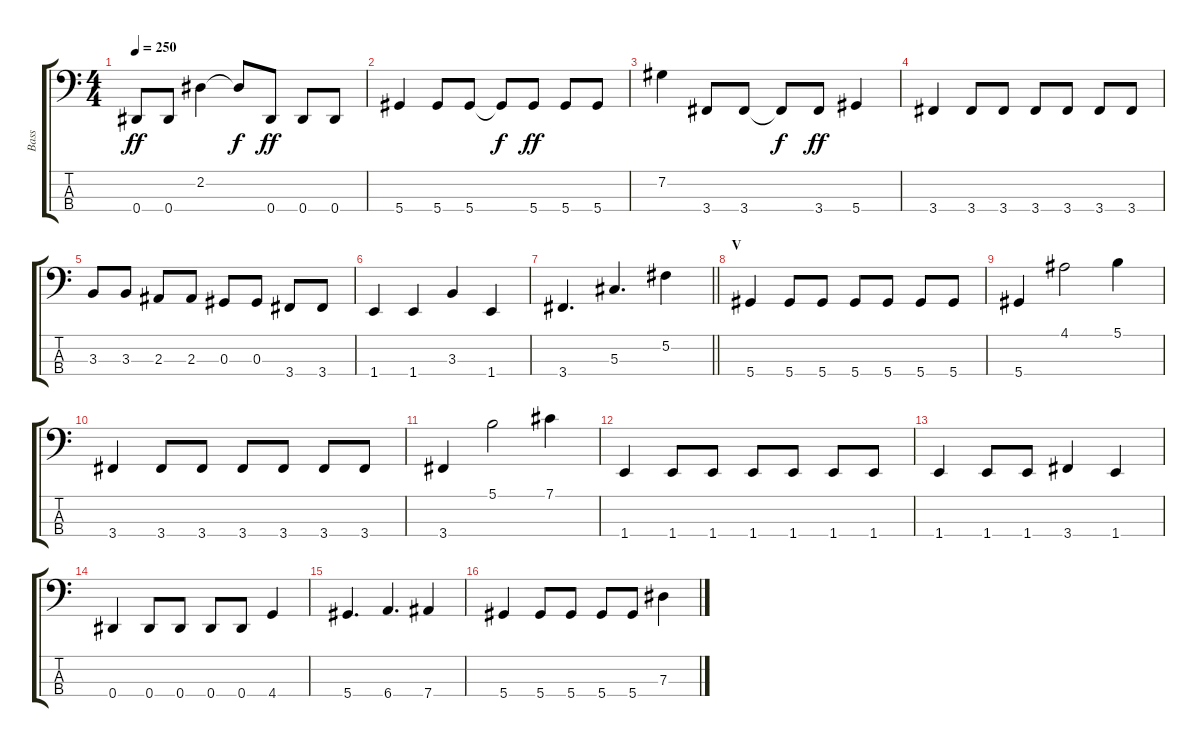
\track ("Bass" "Bass") {instrument electricbasspick}
\staff {score tabs}
\tuning (Gb2 Db2 Ab1 Eb1) {hide}
\ts (4 4)
\tempo 250
\clef f4
\ks c
0.4.8{dy ff} 0.4.8 2.2.4 2.2{t}.8{dy f} 0.4.8{dy ff} 0.4.8 0.4.8 |
5.4.4 5.4.8 5.4.8 5.4{t}.8{dy f} 5.4.8{dy ff} 5.4.8 5.4.8 |
7.2.4 3.4.8 3.4.8 3.4{t}.8{dy f} 3.4.8{dy ff} 5.4.4 |
3.4.4 3.4.8 3.4.8 3.4.8 3.4.8 3.4.8 3.4.8 |
3.3.8 3.3.8 2.3.8 2.3.8 0.3.8 0.3.8 3.4.8 3.4.8 |
1.4.4 1.4.4 3.3.4 1.4.4 |
\barLineRight lightlight
3.4.4{d} 5.3.4{d} 5.2.4 |
\section ("" "V")
5.4.4 5.4.8 5.4.8 5.4.8 5.4.8 5.4.8 5.4.8 |
5.4.4 4.1.2 5.1.4 |
3.4.4 3.4.8 3.4.8 3.4.8 3.4.8 3.4.8 3.4.8 |
3.4.4 5.1.2 7.1.4 |
1.4.4 1.4.8 1.4.8 1.4.8 1.4.8 1.4.8 1.4.8 |
1.4.4 1.4.8 1.4.8 3.4.4 1.4.4 |
0.4.4 0.4.8 0.4.8 0.4.8 0.4.8 4.4.4 |
5.4.4{d} 6.4.4{d} 7.4.4 |
5.4.4 5.4.8 5.4.8 5.4.8 5.4.8 7.3.4
